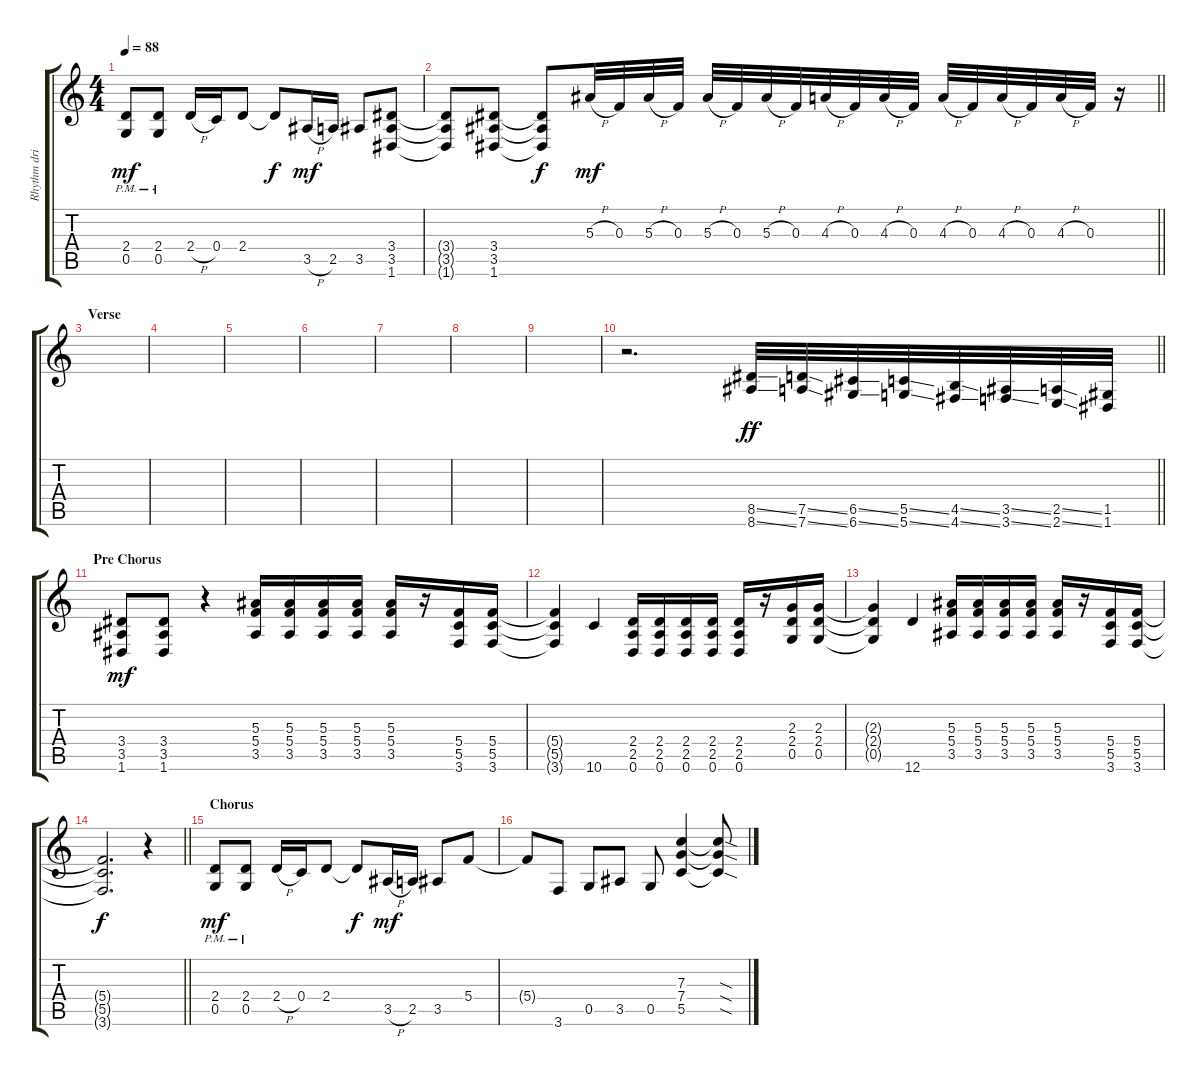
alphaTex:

\track ("Rhythm drive 1" "Rhythm dri") {instrument distortionguitar}
\staff {score tabs}
\tuning (D4 A3 F3 C3 G2 D2) {hide}
\ts (4 4)
\tempo 88
\clef g2
\ks c
(2.4{pm} 0.5{pm}).8{dy mf} (2.4{pm} 0.5{pm}).8 2.4{h}.16 0.4.16 2.4.8 2.4{t}.8{dy f} 3.5{h}.16{dy mf} 2.5.16 3.5.8 (3.4 3.5 1.6).8 |
\barLineRight lightlight
(3.4{t} 3.5{t} 1.6{t}).8 (3.4 3.5 1.6).8 (3.4{t} 3.5{t} 1.6{t}).8{dy f} 5.3{h}.32{dy mf} 0.3.32 5.3{h}.32 0.3.32 5.3{h}.32 0.3.32 5.3{h}.32 0.3.32 4.3{h}.32 0.3.32 4.3{h}.32 0.3.32 4.3{h}.32 0.3.32 4.3{h}.32 0.3.32 4.3{h}.32 0.3.32 r.16 |
\section ("" "Verse")
|
|
|
|
|
|
|
\barLineRight lightlight
r.2{d} (8.5{ss} 8.6{ss}).32{dy ff} (7.5{ss} 7.6{ss}).32 (6.5{ss} 6.6{ss}).32 (5.5{ss} 5.6{ss}).32 (4.5{ss} 4.6{ss}).32 (3.5{ss} 3.6{ss}).32 (2.5{ss} 2.6{ss}).32 (1.5 1.6).32 |
\section ("" "Pre Chorus")
(3.4 3.5 1.6).8{dy mf} (3.4 3.5 1.6).8 r.4 (5.3 5.4 3.5).16 (5.3 5.4 3.5).16 (5.3 5.4 3.5).16 (5.3 5.4 3.5).16 (5.3 5.4 3.5).16 r.16 (5.4 5.5 3.6).16 (5.4 5.5 3.6).16 |
(5.4{t} 5.5{t} 3.6{t}).4 10.6.4 (2.4 2.5 0.6).16 (2.4 2.5 0.6).16 (2.4 2.5 0.6).16 (2.4 2.5 0.6).16 (2.4 2.5 0.6).16 r.16 (2.3 2.4 0.5).16 (2.3 2.4 0.5).16 |
(2.3{t} 2.4{t} 0.5{t}).4 12.6.4 (5.3 5.4 3.5).16 (5.3 5.4 3.5).16 (5.3 5.4 3.5).16 (5.3 5.4 3.5).16 (5.3 5.4 3.5).16 r.16 (5.4 5.5 3.6).16 (5.4 5.5 3.6).16 |
\barLineRight lightlight
(5.4{t} 5.5{t} 3.6{t}).2{d dy f} r.4 |
\section ("" "Chorus")
(2.4{pm} 0.5{pm}).8{dy mf} (2.4{pm} 0.5{pm}).8 2.4{h}.16 0.4.16 2.4.8 2.4{t}.8{dy f} 3.5{h}.16{dy mf} 2.5.16 3.5.8 5.4.8 |
5.4{t}.8 3.6.8 0.5.8 3.5.8 0.5.8 (7.3 7.4 5.5).4 (7.3{sod t} 7.4{sod t} 5.5{sod t}).8
